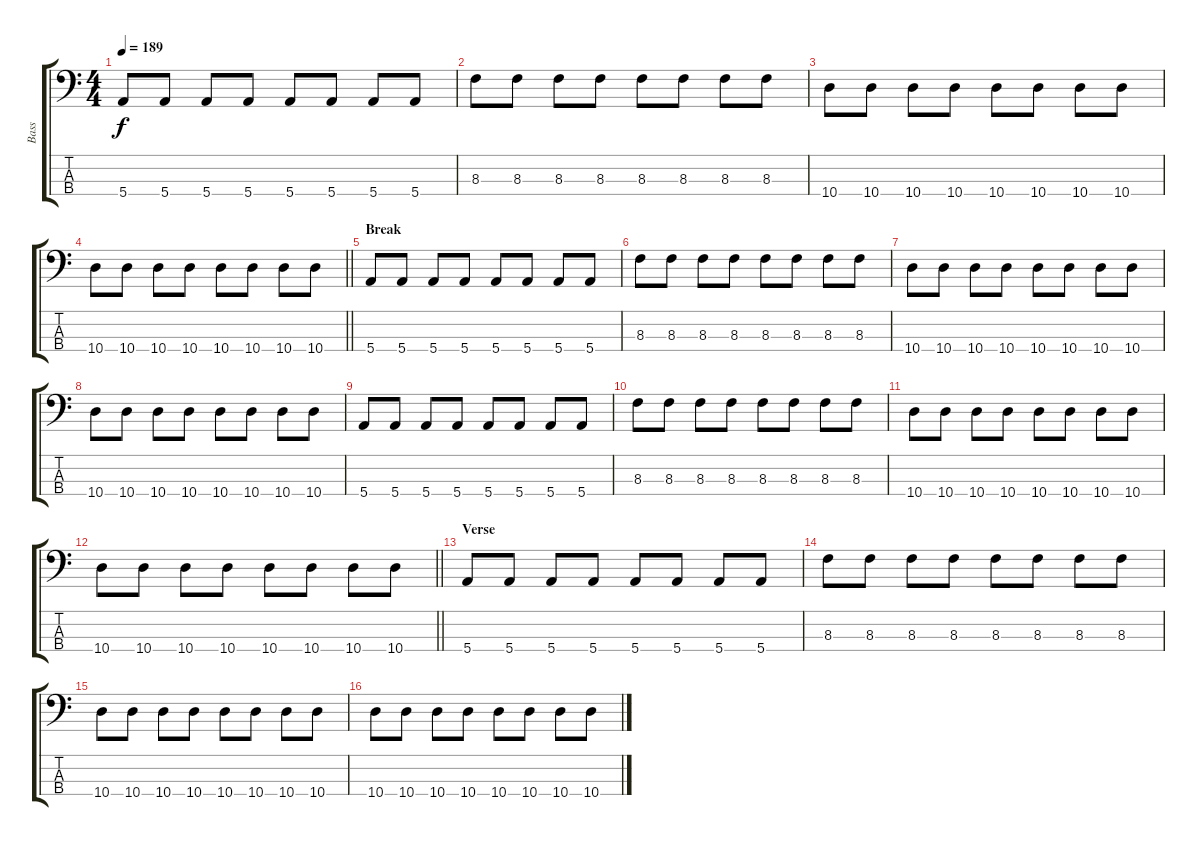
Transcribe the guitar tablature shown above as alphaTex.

\track ("Bass" "Bass") {instrument electricbassfinger}
\staff {score tabs}
\tuning (G2 D2 A1 E1) {hide}
\ts (4 4)
\tempo 189
\clef f4
\ks c
5.4.8{dy f} 5.4.8 5.4.8 5.4.8 5.4.8 5.4.8 5.4.8 5.4.8 |
8.3.8 8.3.8 8.3.8 8.3.8 8.3.8 8.3.8 8.3.8 8.3.8 |
10.4.8 10.4.8 10.4.8 10.4.8 10.4.8 10.4.8 10.4.8 10.4.8 |
\barLineRight lightlight
10.4.8 10.4.8 10.4.8 10.4.8 10.4.8 10.4.8 10.4.8 10.4.8 |
\section ("" "Break")
5.4.8 5.4.8 5.4.8 5.4.8 5.4.8 5.4.8 5.4.8 5.4.8 |
8.3.8 8.3.8 8.3.8 8.3.8 8.3.8 8.3.8 8.3.8 8.3.8 |
10.4.8 10.4.8 10.4.8 10.4.8 10.4.8 10.4.8 10.4.8 10.4.8 |
10.4.8 10.4.8 10.4.8 10.4.8 10.4.8 10.4.8 10.4.8 10.4.8 |
5.4.8 5.4.8 5.4.8 5.4.8 5.4.8 5.4.8 5.4.8 5.4.8 |
8.3.8 8.3.8 8.3.8 8.3.8 8.3.8 8.3.8 8.3.8 8.3.8 |
10.4.8 10.4.8 10.4.8 10.4.8 10.4.8 10.4.8 10.4.8 10.4.8 |
\barLineRight lightlight
10.4.8 10.4.8 10.4.8 10.4.8 10.4.8 10.4.8 10.4.8 10.4.8 |
\section ("" "Verse")
5.4.8 5.4.8 5.4.8 5.4.8 5.4.8 5.4.8 5.4.8 5.4.8 |
8.3.8 8.3.8 8.3.8 8.3.8 8.3.8 8.3.8 8.3.8 8.3.8 |
10.4.8 10.4.8 10.4.8 10.4.8 10.4.8 10.4.8 10.4.8 10.4.8 |
10.4.8 10.4.8 10.4.8 10.4.8 10.4.8 10.4.8 10.4.8 10.4.8
